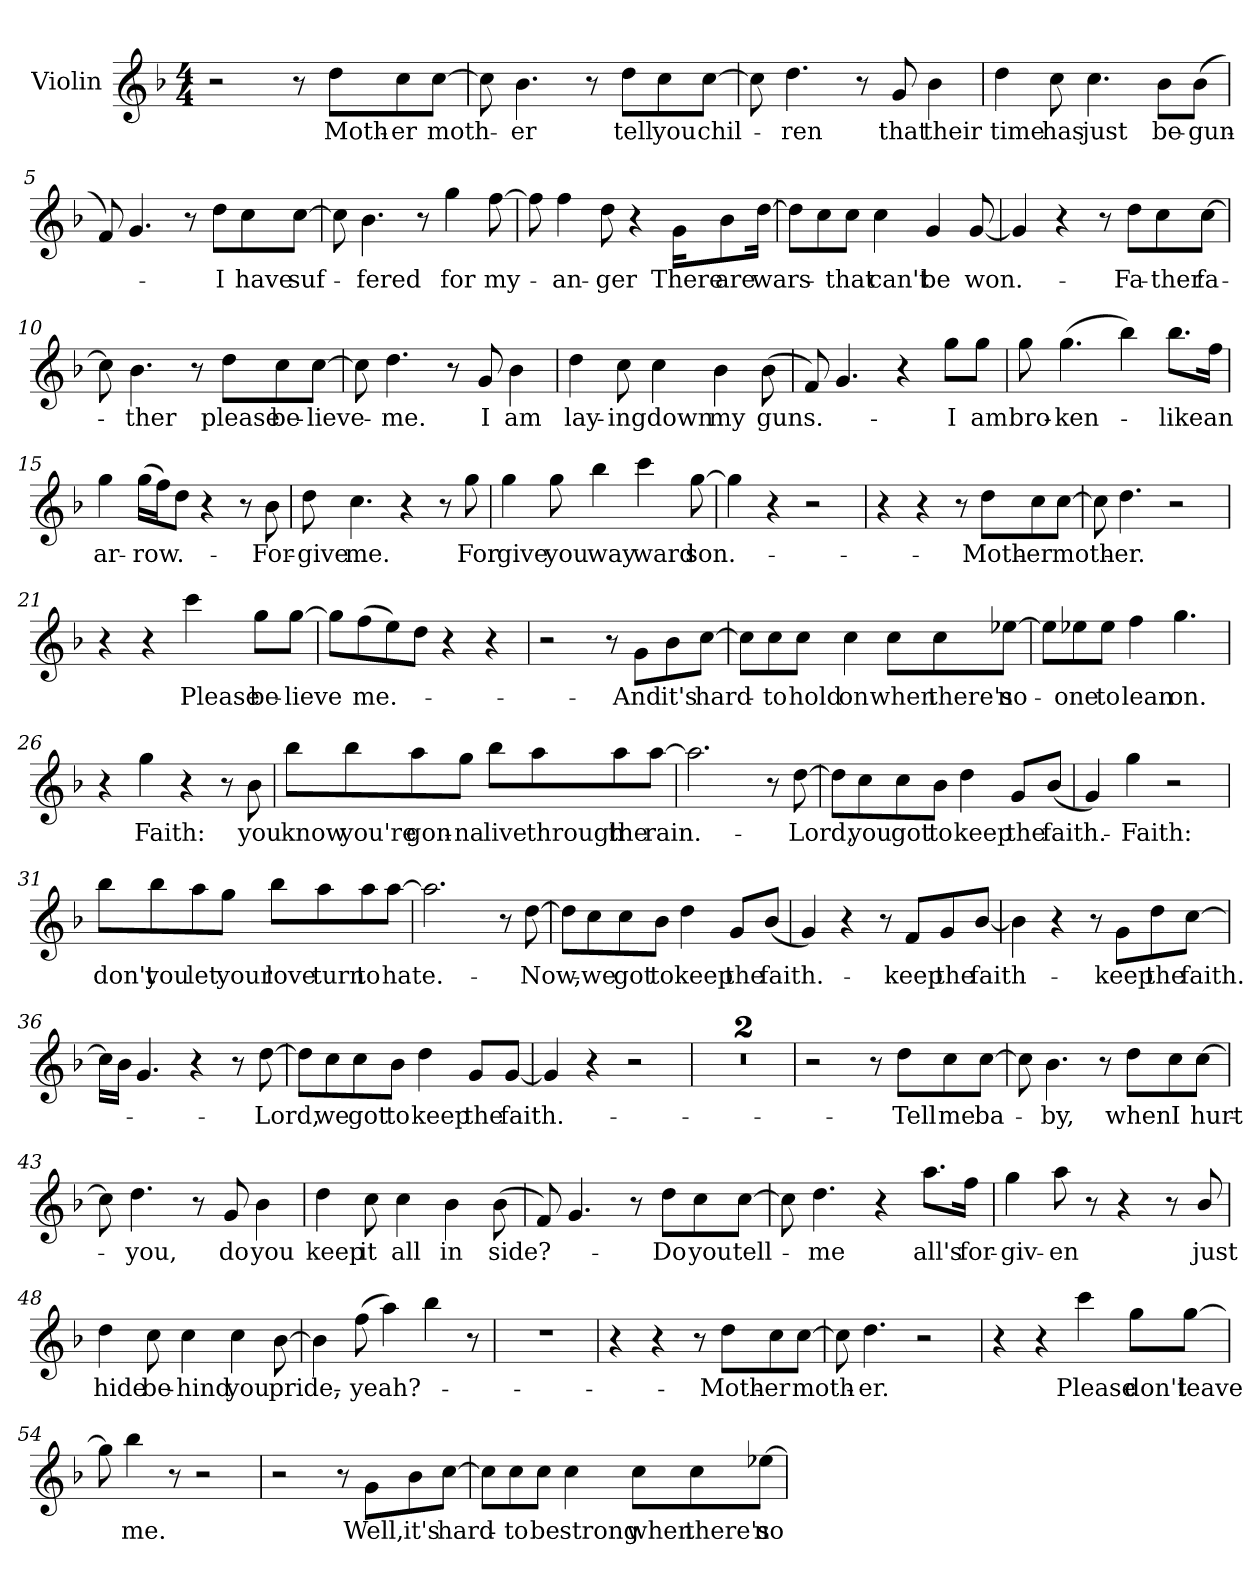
**kern	**text
*part1	*part1
*staff1	*staff1
*I"Violin	*
*I'Vln	*
*clefG2	*
*k[b-]	*
*F:	*
*M4/4	*
=1	=1
2r	.
8r	.
8dd\L	Moth-
8cc\	-er
[8cc\J	moth-
=2	=2
8cc\]	.
4.b-\	-er
8r	.
8dd\L	tell
8cc\	you
[8cc\J	chil-
=3	=3
8cc\]	.
4.dd\	-ren
8r	.
8g/	that
4b-\	their
=4	=4
4dd\	time
8cc\	has
4.cc\	just
8b-\L	be-
(8b-\J	-gun-
!!LO:LB:g=z
=5	=5
8f/)	.
4.g/	.
8r	.
8dd\L	-I
8cc\	have
[8cc\J	suf-
=6	=6
8cc\]	.
4.b-\	-fered
8r	.
4gg\	for
[8ff\	my-
=7	=7
8ff\]	.
4ff\	-an-
8dd\	-ger
4r	.
16g\KL	There
8b-\	are
[16dd\Jk	wars-
=8	=8
8dd\L]	.
8cc\	.
8cc\J	-that
4cc\	can't
4g/	be
[8g/	won.-
!!LO:LB:g=z
=9	=9
4g/]	.
4r	.
8r	.
8dd\L	-Fa-
8cc\	-ther
[8cc\J	fa-
=10	=10
8cc\]	.
4.b-\	-ther
8r	.
8dd\L	please
8cc\	be-
[8cc\J	-lieve-
=11	=11
8cc\]	.
4.dd\	-me.
8r	.
8g/	I
4b-\	am
=12	=12
4dd\	lay-
8cc\	-ing
4cc\	down
4b-\	my
(8b-\	guns.-
=13	=13
8f/)	.
4.g/	.
4r	.
8gg\L	-I
8gg\J	am
!!LO:LB:g=z
=14	=14
8gg\	bro-
(4.gg\	-ken-
4bb-\)	.
8.bb-\L	-like
16ff\Jk	an
=15	=15
4gg\	ar-
(16gg\LL	-row.-
16ff\J)	.
8dd\J	.
4r	.
8r	.
8b-\	-For-
=16	=16
8dd\	-give
4.cc\	me.
4r	.
8r	.
8gg\	For
=17	=17
4gg\	give
8gg\	you
4bb-\	way
4ccc\	ward
[8gg\	son.-
=18	=18
4gg\]	.
4r	.
2r	.
!!LO:LB:g=z
=19	=19
4r	.
4r	.
8r	.
8dd\L	-Moth-
8cc\	er
[8cc\J	-moth-
=20	=20
8cc\]	.
4.dd\	-er.
2r	.
=21	=21
4r	.
4r	.
4ccc\	Please
8gg\L	be-
[8gg\J	-lieve
=22	=22
8gg\L]	.
(8ff\	me.-
8ee\)	.
8dd\J	.
4r	.
4r	.
=23	=23
2r	.
8r	.
8g\L	-And
8b-\	it's
[8cc\J	hard-
!!LO:LB:g=z
=24	=24
8cc\L]	.
8cc\	-to
8cc\J	hold
4cc\	on
8cc\L	when
8cc\	there's
[8ee-X\J	no-
=25	=25
8ee-\L]	.
8ee-\	-one
8ee-\J	to
4ff\	lean
4.gg\	on.
=26	=26
4r	.
4gg\	Faith:
4r	.
8r	.
8b-\	you
!!LO:LB:g=z
=27	=27
8bb-\L	know
8bb-\	you're
8aa\	gon-
8gg\J	-na
8bb-\L	live
8aa\	through
8aa\	the
[8aa\J	rain.-
=28	=28
2.aa\]	.
8r	.
[8dd\	-Lord,
=29	=29
8dd\L]	.
8cc\	you
8cc\	got
8b-\J	to
4dd\	keep
8g/L	the
(8b-/J	faith.-
=30	=30
4g/)	.
4gg\	-Faith:
2r	.
!!LO:LB:g=z
=31	=31
8bb-\L	don't
8bb-\	you
8aa\	let
8gg\J	your
8bb-\L	love
8aa\	turn
8aa\	to
[8aa\J	hate.-
=32	=32
2.aa\]	.
8r	.
[8dd\	-Now,-
=33	=33
8dd\L]	.
8cc\	-we
8cc\	got
8b-\J	to
4dd\	keep
8g/L	the
(8b-/J	faith.-
=34	=34
4g/)	.
4r	.
8r	.
8f/L	-keep
8g/	the
[8b-/J	faith-
!!LO:LB:g=z
=35	=35
4b-\]	.
4r	.
8r	.
8g\L	-keep
8dd\	the
[8cc\J	faith.-
=36	=36
16cc\LL]	.
16b-\JJ	.
4.g/	.
4r	.
8r	.
[8dd\	-Lord,
=37	=37
8dd\L]	.
8cc\	we
8cc\	got
8b-\J	to
4dd\	keep
8g/L	the
[8g/J	faith.-
=38	=38
4g/]	.
4r	.
2r	.
=39	=39
1r	.
=40	=40
1r	.
=41	=41
2r	.
8r	.
8dd\L	Tell
8cc\	me
[8cc\J	ba-
!!LO:LB:g=z
=42	=42
8cc\]	.
4.b-\	-by,
8r	.
8dd\L	when
8cc\	I
[8cc\J	hurt-
=43	=43
8cc\]	.
4.dd\	-you,
8r	.
8g/	do
4b-\	you
=44	=44
4dd\	keep
8cc\	it
4cc\	all
4b-\	in
(8b-\	side?-
=45	=45
8f/)	.
4.g/	.
8r	.
8dd\L	-Do
8cc\	you
[8cc\J	tell-
=46	=46
8cc\]	.
4.dd\	-me
4r	.
8.aa\L	all's
16ff\Jk	for-
!!LO:LB:g=z
=47	=47
4gg\	-giv-
8aa\	en
8r	.
4r	.
8r	.
8b-/	just
=48	=48
4dd\	hide
8cc\	be-
4cc\	-hind
4cc\	you
[8b-\	pride,-
=49	=49
4b-\]	.
(8ff\	-yeah?-
4aa\)	.
4bb-\	.
8r	.
=50	=50
1r	.
=51	=51
4r	.
4r	.
8r	.
8dd\L	-Moth-
8cc\	er
[8cc\J	-moth-
=52	=52
8cc\]	.
4.dd\	-er.
2r	.
!!LO:PB:g=z
=53	=53
4r	.
4r	.
4ccc\	Please
8gg\L	don't
[8gg\J	leave
=54	=54
8gg\]	.
4bb-\	me.
8r	.
2r	.
=55	=55
2r	.
8r	.
8g\L	Well,
8b-\	it's
[8cc\J	hard-
=56	=56
8cc\L]	.
8cc\	-to
8cc\J	be
4cc\	strong
8cc\L	when
8cc\	there's
[8ee-X\J	no-
=	=
*-	*-
